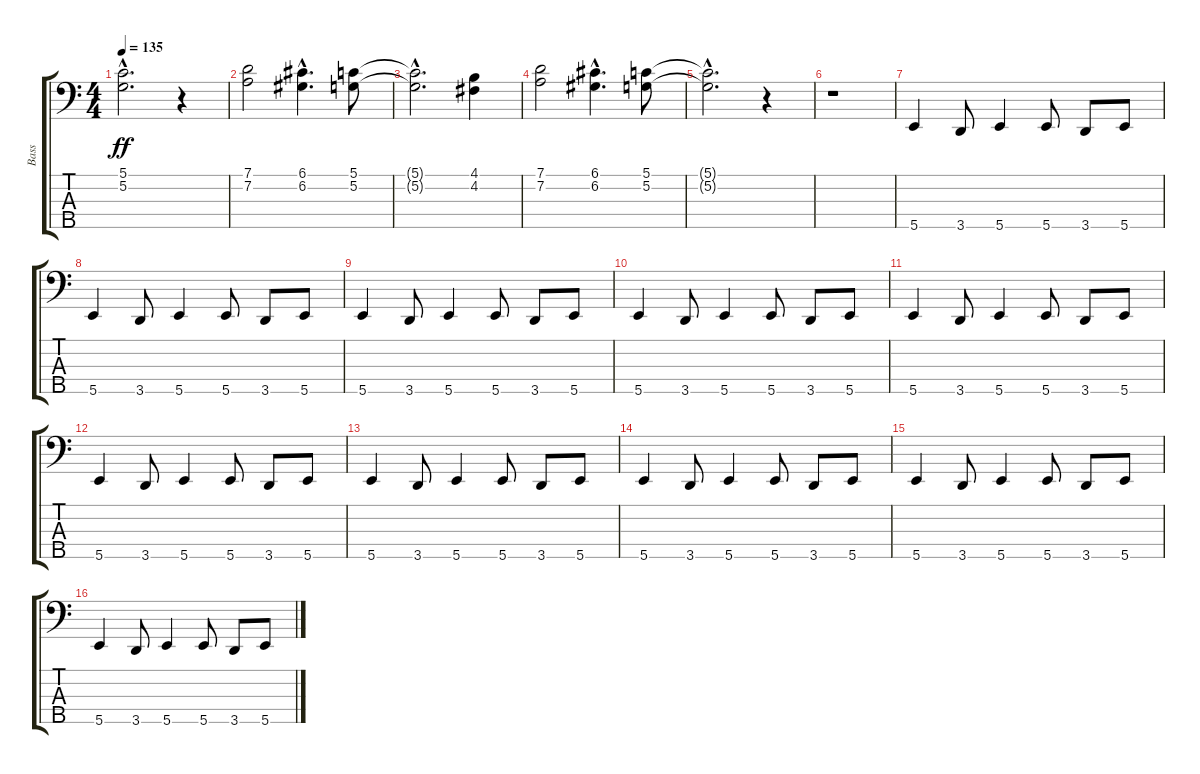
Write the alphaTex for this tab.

\track ("Bass" "Bass") {instrument electricbassfinger}
\staff {score tabs}
\tuning (G2 D2 A1 E1 B0) {hide}
\ts (4 4)
\tempo 135
\clef f4
\ks c
(5.1{hac t} 5.2{hac t}).2{d dy ff} r.4 |
(7.1 7.2).2 (6.1{hac} 6.2{hac}).4{d} (5.1 5.2).8 |
(5.1{hac t} 5.2{hac t}).2{d} (4.1 4.2).4 |
(7.1 7.2).2 (6.1{hac} 6.2{hac}).4{d} (5.1 5.2).8 |
(5.1{hac t} 5.2{hac t}).2{d} r.4 |
r.1 |
5.5.4{volume 16} 3.5.8 5.5.4 5.5.8 3.5.8 5.5.8 |
5.5.4 3.5.8 5.5.4 5.5.8 3.5.8 5.5.8 |
5.5.4 3.5.8 5.5.4 5.5.8 3.5.8 5.5.8 |
5.5.4 3.5.8 5.5.4 5.5.8 3.5.8 5.5.8 |
5.5.4 3.5.8 5.5.4 5.5.8 3.5.8 5.5.8 |
5.5.4 3.5.8 5.5.4 5.5.8 3.5.8 5.5.8 |
5.5.4 3.5.8 5.5.4 5.5.8 3.5.8 5.5.8 |
5.5.4 3.5.8 5.5.4 5.5.8 3.5.8 5.5.8 |
5.5.4 3.5.8 5.5.4 5.5.8 3.5.8 5.5.8 |
5.5.4 3.5.8 5.5.4 5.5.8 3.5.8 5.5.8
